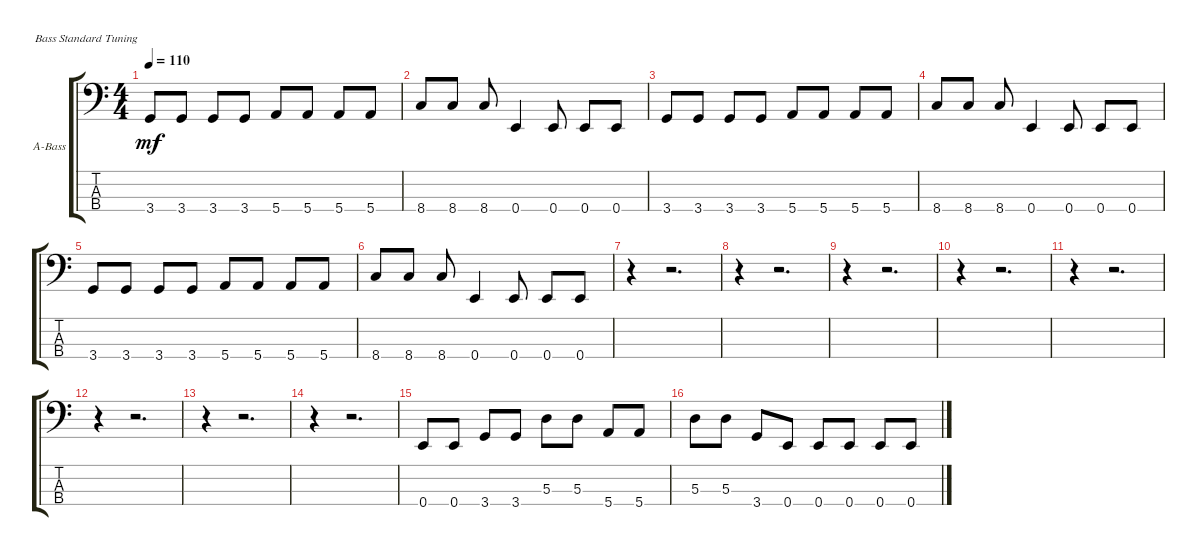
\bracketExtendMode groupsimilarinstruments
\firstSystemTrackNameOrientation horizontal
\otherSystemsTrackNameOrientation horizontal
\track ("Acoustic Bass" "A-Bass") {instrument acousticbass}
\staff {score tabs}
\tuning (G2 D2 A1 E1)
\ts (4 4)
\tempo 110
\clef f4
\ks c
3.4.8{dy mf} 3.4.8 3.4.8 3.4.8 5.4.8 5.4.8 5.4.8 5.4.8 |
8.4.8 8.4.8 8.4.8 0.4.4 0.4.8 0.4.8 0.4.8 |
3.4.8 3.4.8 3.4.8 3.4.8 5.4.8 5.4.8 5.4.8 5.4.8 |
8.4.8 8.4.8 8.4.8 0.4.4 0.4.8 0.4.8 0.4.8 |
3.4.8 3.4.8 3.4.8 3.4.8 5.4.8 5.4.8 5.4.8 5.4.8 |
8.4.8 8.4.8 8.4.8 0.4.4 0.4.8 0.4.8 0.4.8 |
r.4 r.2{d} |
r.4 r.2{d} |
r.4 r.2{d} |
r.4 r.2{d} |
r.4 r.2{d} |
r.4 r.2{d} |
r.4 r.2{d} |
r.4 r.2{d} |
0.4.8 0.4.8 3.4.8 3.4.8 5.3.8 5.3.8 5.4.8 5.4.8 |
5.3.8 5.3.8 3.4.8 0.4.8 0.4.8 0.4.8 0.4.8 0.4.8
